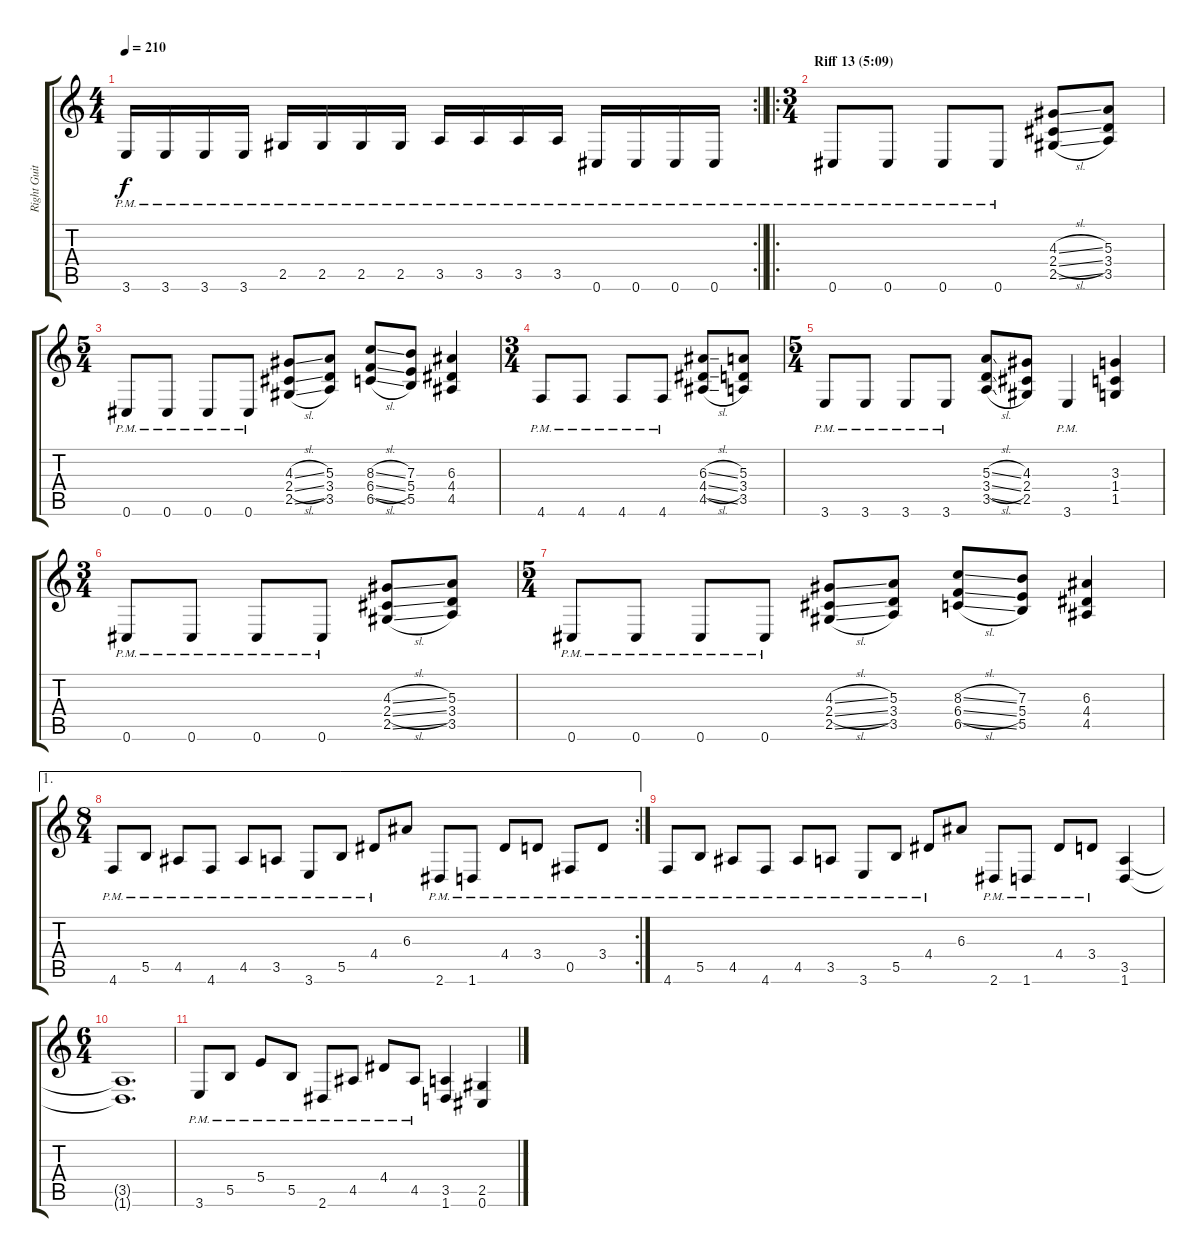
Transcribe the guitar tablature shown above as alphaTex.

\track ("Right Guitar" "Right Guit") {instrument overdrivenguitar}
\staff {score tabs}
\tuning (Db4 Ab3 E3 B2 Gb2 Db2) {hide}
\rc 2
\ts (4 4)
\tempo 210
\clef g2
\barLineRight lightlight
\ks c
3.6{pm}.16{dy f} 3.6{pm}.16 3.6{pm}.16 3.6{pm}.16 2.5{pm}.16 2.5{pm}.16 2.5{pm}.16 2.5{pm}.16 3.5{pm}.16 3.5{pm}.16 3.5{pm}.16 3.5{pm}.16 0.6{pm}.16 0.6{pm}.16 0.6{pm}.16 0.6{pm}.16 |
\ro
\ts (3 4)
\section ("" "Riff 13 (5:09)")
0.6{pm}.8 0.6{pm}.8 0.6{pm}.8 0.6{pm}.8 (4.3{sl} 2.4{sl} 2.5{sl}).8 (5.3 3.4 3.5).8 |
\ts (5 4)
0.6{pm}.8 0.6{pm}.8 0.6{pm}.8 0.6{pm}.8 (4.3{sl} 2.4{sl} 2.5{sl}).8 (5.3 3.4 3.5).8 (8.3{sl} 6.4{sl} 6.5{sl}).8 (7.3 5.4 5.5).8 (6.3 4.4 4.5).4 |
\ts (3 4)
4.6{pm}.8 4.6{pm}.8 4.6{pm}.8 4.6{pm}.8 (6.3{sl} 4.4{sl} 4.5{sl}).8 (5.3 3.4 3.5).8 |
\ts (5 4)
3.6{pm}.8 3.6{pm}.8 3.6{pm}.8 3.6{pm}.8 (5.3{sl} 3.4{sl} 3.5{sl}).8 (4.3 2.4 2.5).8 3.6{pm}.4 (3.3 1.4 1.5).4 |
\ts (3 4)
0.6{pm}.8 0.6{pm}.8 0.6{pm}.8 0.6{pm}.8 (4.3{sl} 2.4{sl} 2.5{sl}).8 (5.3 3.4 3.5).8 |
\ts (5 4)
0.6{pm}.8 0.6{pm}.8 0.6{pm}.8 0.6{pm}.8 (4.3{sl} 2.4{sl} 2.5{sl}).8 (5.3 3.4 3.5).8 (8.3{sl} 6.4{sl} 6.5{sl}).8 (7.3 5.4 5.5).8 (6.3 4.4 4.5).4 |
\ae 1
\rc 2
\ts (8 4)
4.6{pm}.8 5.5{pm}.8 4.5{pm}.8 4.6{pm}.8 4.5{pm}.8 3.5{pm}.8 3.6{pm}.8 5.5{pm}.8 4.4{pm}.8 6.3.8 2.6{pm}.8 1.6{pm}.8 4.4{pm}.8 3.4{pm}.8 0.5{pm}.8 3.4{pm}.8 |
4.6{pm}.8 5.5{pm}.8 4.5{pm}.8 4.6{pm}.8 4.5{pm}.8 3.5{pm}.8 3.6{pm}.8 5.5{pm}.8 4.4{pm}.8 6.3.8 2.6{pm}.8 1.6{pm}.8 4.4{pm}.8 3.4{pm}.8 (3.5 1.6).4 |
\ts (6 4)
(3.5{t} 1.6{t}).1{d} |
3.6{pm}.8 5.5{pm}.8 5.4{pm}.8 5.5{pm}.8 2.6{pm}.8 4.5{pm}.8 4.4{pm}.8 4.5{pm}.8 (3.5 1.6).4 (2.5 0.6).4
